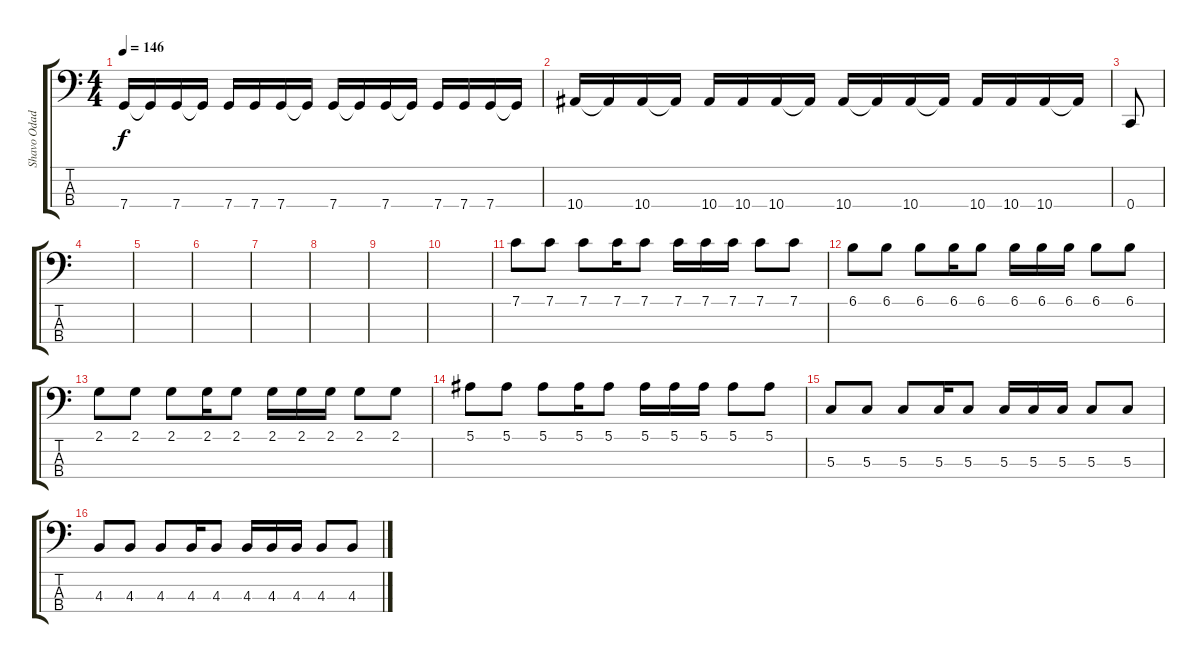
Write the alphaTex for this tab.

\track ("Shavo Odadjian" "Shavo Odad") {instrument electricbasspick}
\staff {score tabs}
\tuning (F2 C2 G1 C1) {hide}
\ts (4 4)
\tempo 146
\clef f4
\ks c
7.4.16{dy f} 7.4{t}.16 7.4.16 7.4{t}.16 7.4.16 7.4.16 7.4.16 7.4{t}.16 7.4.16 7.4{t}.16 7.4.16 7.4{t}.16 7.4.16 7.4.16 7.4.16 7.4{t}.16 |
10.4.16 10.4{t}.16 10.4.16 10.4{t}.16 10.4.16 10.4.16 10.4.16 10.4{t}.16 10.4.16 10.4{t}.16 10.4.16 10.4{t}.16 10.4.16 10.4.16 10.4.16 10.4{t}.16 |
0.4.8 |
|
|
|
|
|
|
|
7.1.8 7.1.8 7.1.8 7.1.16 7.1.8 7.1.16 7.1.16 7.1.16 7.1.8 7.1.8 |
6.1.8 6.1.8 6.1.8 6.1.16 6.1.8 6.1.16 6.1.16 6.1.16 6.1.8 6.1.8 |
2.1.8 2.1.8 2.1.8 2.1.16 2.1.8 2.1.16 2.1.16 2.1.16 2.1.8 2.1.8 |
5.1.8 5.1.8 5.1.8 5.1.16 5.1.8 5.1.16 5.1.16 5.1.16 5.1.8 5.1.8 |
5.3.8 5.3.8 5.3.8 5.3.16 5.3.8 5.3.16 5.3.16 5.3.16 5.3.8 5.3.8 |
4.3.8 4.3.8 4.3.8 4.3.16 4.3.8 4.3.16 4.3.16 4.3.16 4.3.8 4.3.8
